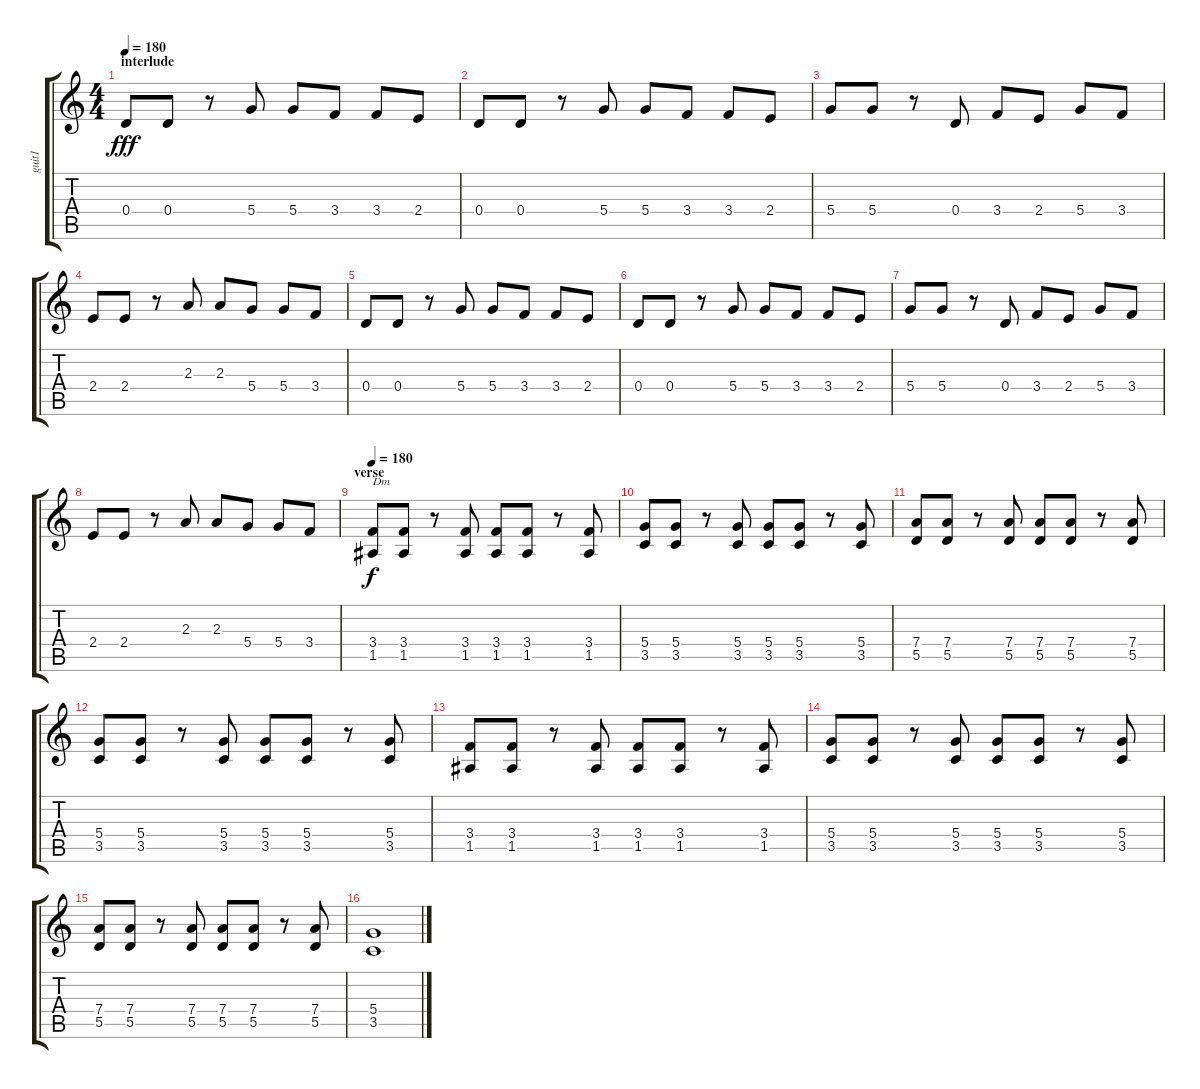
\track ("guit1" "guit1") {instrument overdrivenguitar}
\staff {score tabs}
\tuning (E4 B3 G3 D3 A2 E2) {hide}
\ts (4 4)
\section ("" "interlude")
\tempo 180
\clef g2
\ks c
0.4.8{dy fff} 0.4.8 r.8 5.4.8 5.4.8 3.4.8 3.4.8 2.4.8 |
0.4.8 0.4.8 r.8 5.4.8 5.4.8 3.4.8 3.4.8 2.4.8 |
5.4.8 5.4.8 r.8 0.4.8 3.4.8 2.4.8 5.4.8 3.4.8 |
2.4.8 2.4.8 r.8 2.3.8 2.3.8 5.4.8 5.4.8 3.4.8 |
0.4.8 0.4.8 r.8 5.4.8 5.4.8 3.4.8 3.4.8 2.4.8 |
0.4.8 0.4.8 r.8 5.4.8 5.4.8 3.4.8 3.4.8 2.4.8 |
5.4.8 5.4.8 r.8 0.4.8 3.4.8 2.4.8 5.4.8 3.4.8 |
2.4.8 2.4.8 r.8 2.3.8 2.3.8 5.4.8 5.4.8 3.4.8 |
\section ("" "verse")
\tempo 180
(3.4 1.5).8{txt "Dm" dy f volume 11 instrument overdrivenguitar} (3.4 1.5).8 r.8 (3.4 1.5).8 (3.4 1.5).8 (3.4 1.5).8 r.8 (3.4 1.5).8 |
(5.4 3.5).8 (5.4 3.5).8 r.8 (5.4 3.5).8 (5.4 3.5).8 (5.4 3.5).8 r.8 (5.4 3.5).8 |
(7.4 5.5).8 (7.4 5.5).8 r.8 (7.4 5.5).8 (7.4 5.5).8 (7.4 5.5).8 r.8 (7.4 5.5).8 |
(5.4 3.5).8 (5.4 3.5).8 r.8 (5.4 3.5).8 (5.4 3.5).8 (5.4 3.5).8 r.8 (5.4 3.5).8 |
(3.4 1.5).8 (3.4 1.5).8 r.8 (3.4 1.5).8 (3.4 1.5).8 (3.4 1.5).8 r.8 (3.4 1.5).8 |
(5.4 3.5).8 (5.4 3.5).8 r.8 (5.4 3.5).8 (5.4 3.5).8 (5.4 3.5).8 r.8 (5.4 3.5).8 |
(7.4 5.5).8 (7.4 5.5).8 r.8 (7.4 5.5).8 (7.4 5.5).8 (7.4 5.5).8 r.8 (7.4 5.5).8 |
(5.4 3.5).1
